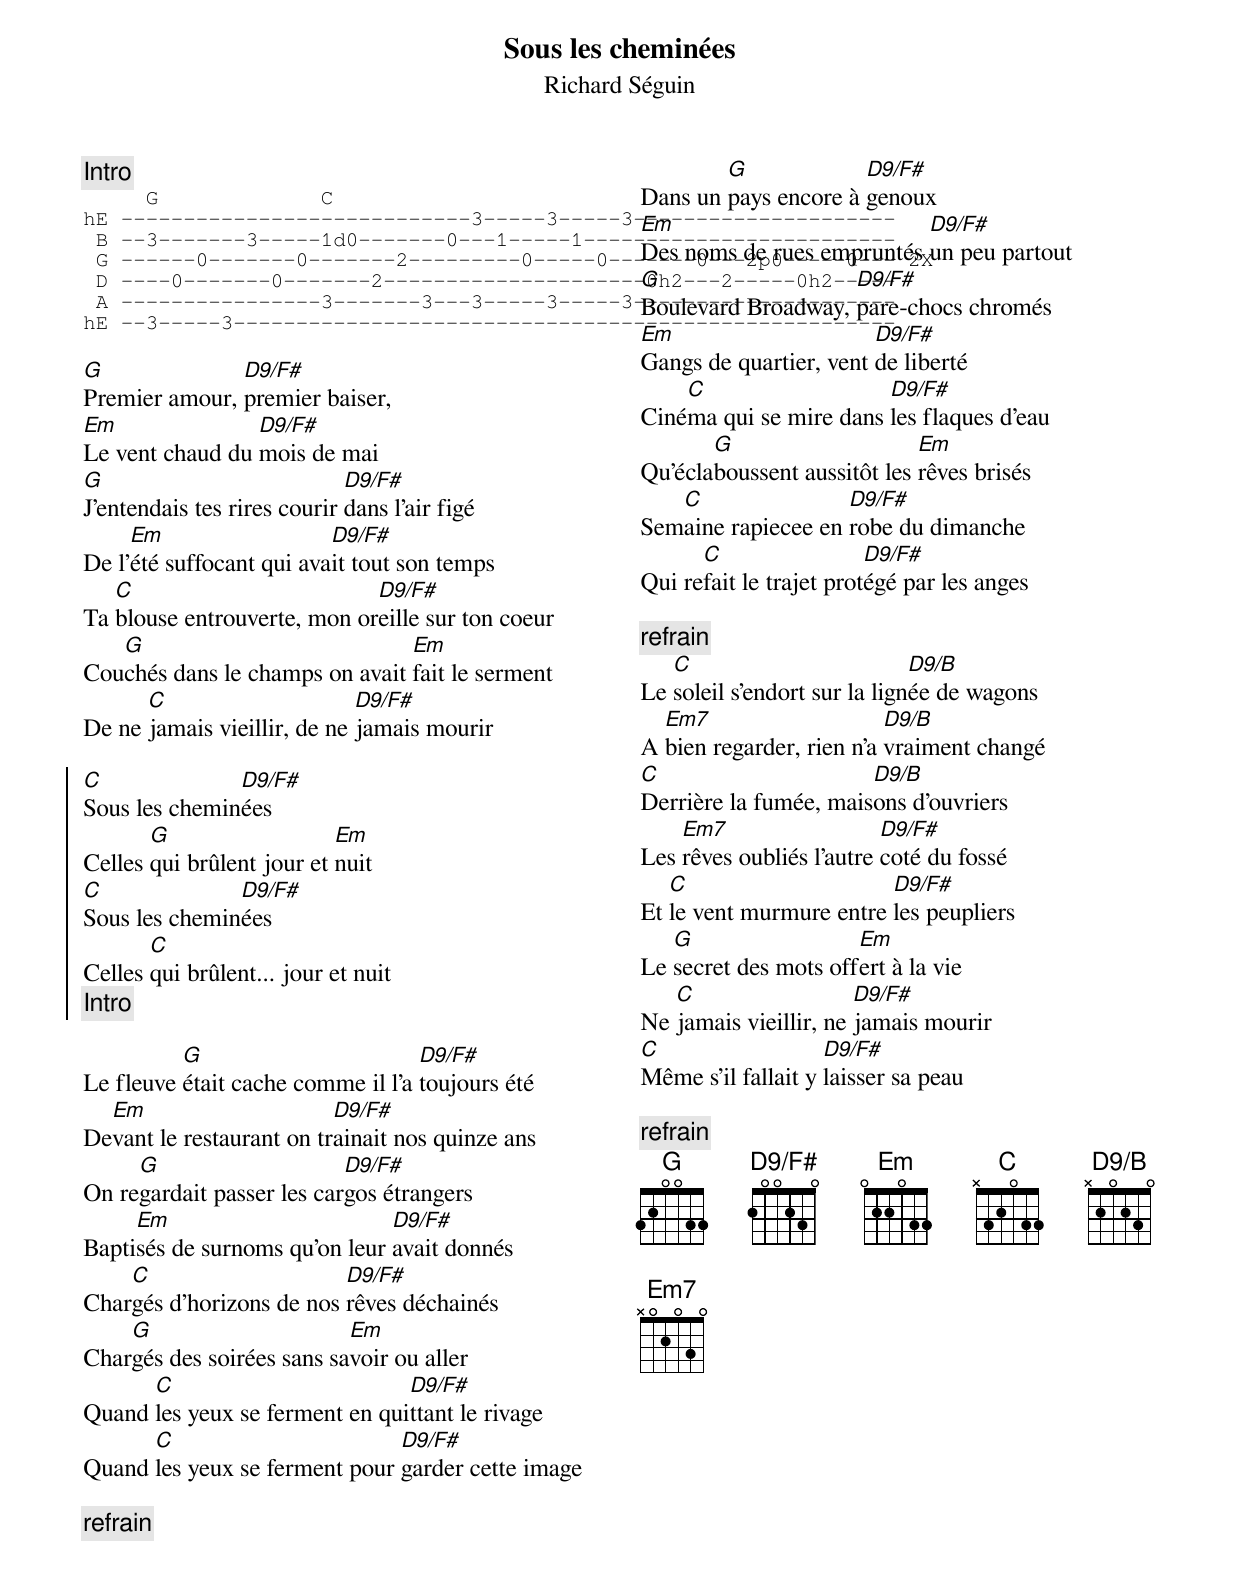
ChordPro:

{t: Sous les cheminées}
{subtitle:Richard Séguin}
{define: G base-fret 1 frets 3 2 0 0 3 3}
{define: C base-fret 1 frets x 3 2 0 3 3}
{define: D9/F# base-fret 1 frets 2 0 0 2 3 0}
{define: D4/F# base-fret 1 frets 2 0 0 2 3 3}
{define: Em base-fret 1 frets 0 2 2 0 3 3}
{define:D9/B base-fret 1 frets x 2 0 2 3 0}
{define: Em7 base-fret 1 frets x 0 2 0 3 0}
{c:Intro}
{sot}
     G             C
hE ----------------------------3-----3-----3---------------------
 B --3-------3-----1d0-------0---1-----1-------------------------
 G ------0-------0-------2---------0-----0-------0---2p0-----0--- 2X
 D ----0-------0-------2---------------------0h2---2-----0h2-----
 A ----------------3-------3---3-----3-----3---------------------
hE --3-----3-----------------------------------------------------
{eot}

{Columns: 2}
[G]Premier amour, [D9/F#]premier baiser,
[Em]Le vent chaud du [D9/F#]mois de mai
[G]J'entendais tes rires courir [D9/F#]dans l'air figé
De l'[Em]été suffocant qui ava[D9/F#]it tout son temps
Ta [C]blouse entrouverte, mon or[D9/F#]eille sur ton coeur
Cou[G]chés dans le champs on avait [Em]fait le serment
De ne [C]jamais vieillir, de ne [D9/F#]jamais mourir

{soc}
[C]Sous les chemin[D9/F#]ées
Celles [G]qui brûlent jour et [Em]nuit
[C]Sous les chemin[D9/F#]ées
Celles [C]qui brûlent... jour et nuit
{c:Intro}
{eoc}

Le fleuve [G]était cache comme il l'a [D9/F#]toujours été
De[Em]vant le restaurant on tr[D9/F#]ainait nos quinze ans
On re[G]gardait passer les car[D9/F#]gos étrangers
Bapti[Em]sés de surnoms qu'on leur [D9/F#]avait donnés
Char[C]gés d'horizons de nos [D9/F#]rêves déchainés
Char[G]gés des soirées sans sa[Em]voir ou aller
Quand [C]les yeux se ferment en qui[D9/F#]ttant le rivage
Quand [C]les yeux se ferment pour [D9/F#]garder cette image

{comment: refrain}
{colb}
Dans un [G]pays encore à [D9/F#]genoux
[Em]Des noms de rues empruntés [D9/F#]un peu partout
[G]Boulevard Broadway, [D9/F#]pare-chocs chromés
[Em]Gangs de quartier, vent [D9/F#]de liberté
Ciné[C]ma qui se mire dans [D9/F#]les flaques d'eau
Qu'écla[G]boussent aussitôt les [Em]rêves brisés
Sem[C]aine rapiecee en [D9/F#]robe du dimanche
Qui re[C]fait le trajet prot[D9/F#]égé par les anges

{comment: refrain}
Le [C]soleil s'endort sur la lign[D9/B]ée de wagons
A [Em7]bien regarder, rien n'a [D9/B]vraiment changé
[C]Derrière la fumée, mais[D9/B]ons d'ouvriers
Les [Em7]rêves oubliés l'autre [D9/F#]coté du fossé
Et [C]le vent murmure entre [D9/F#]les peupliers
Le [G]secret des mots off[Em]ert à la vie
Ne [C]jamais vieillir, ne [D9/F#]jamais mourir
[C]Même s'il fallait y [D9/F#]laisser sa peau

{comment: refrain}
